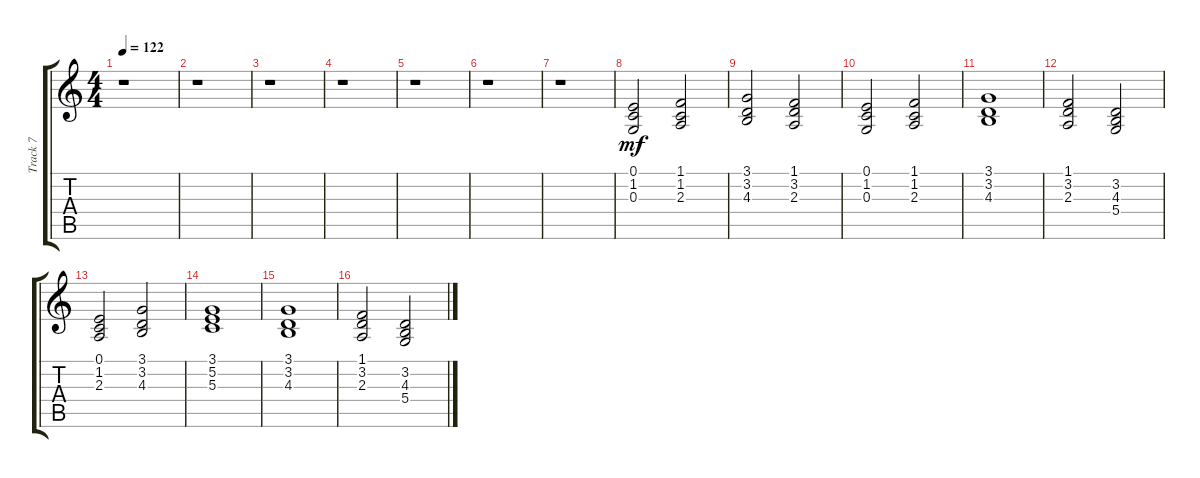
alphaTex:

\track ("Track 7" "Track 7") {instrument synthbrass1}
\staff {score tabs}
\tuning (E4 B3 G3 D3 A2 E2) {hide}
\ts (4 4)
\tempo 122
\clef g2
\ks c
r.1{dy f} |
r.1 |
r.1 |
r.1 |
r.1 |
r.1 |
r.1 |
(0.1 1.2 0.3).2{dy mf} (1.1 1.2 2.3).2 |
(3.1 3.2 4.3).2 (1.1 3.2 2.3).2 |
(0.1 1.2 0.3).2 (1.1 1.2 2.3).2 |
(3.1 3.2 4.3).1 |
(1.1 3.2 2.3).2 (3.2 4.3 5.4).2 |
(0.1 1.2 2.3).2 (3.1 3.2 4.3).2 |
(3.1 5.2 5.3).1 |
(3.1 3.2 4.3).1 |
(1.1 3.2 2.3).2 (3.2 4.3 5.4).2
